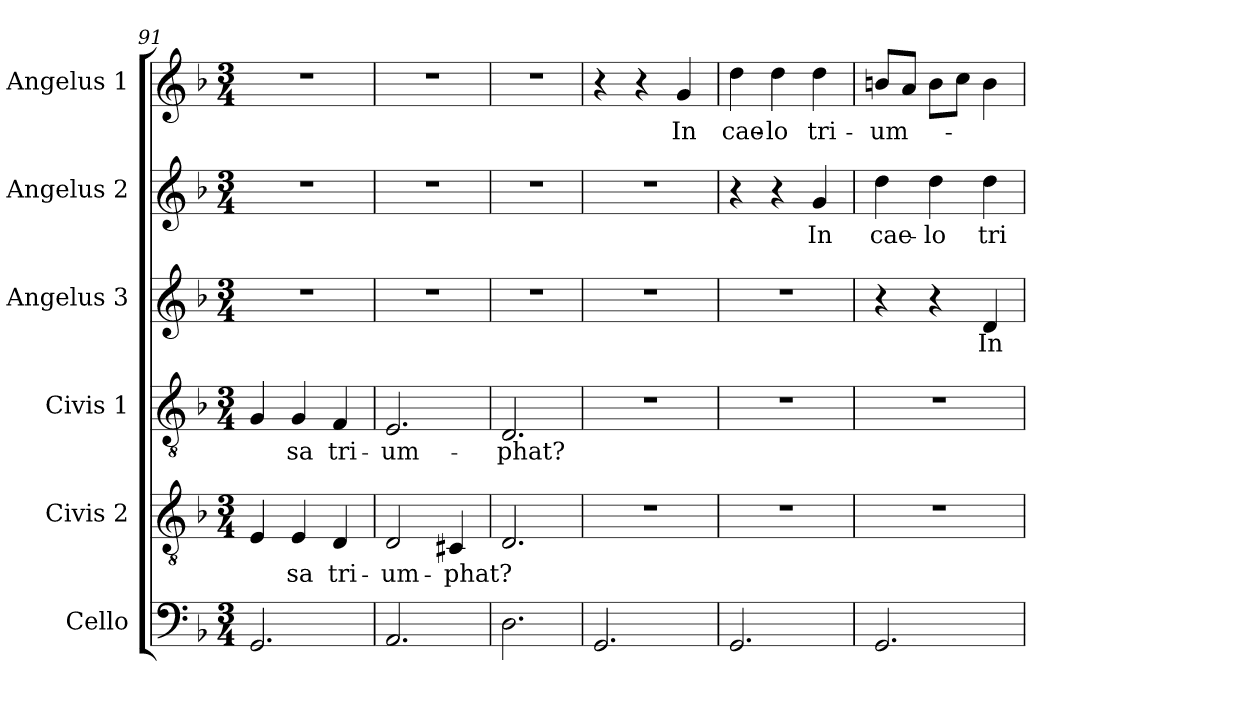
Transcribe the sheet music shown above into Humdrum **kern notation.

**kern	**kern	**text	**kern	**text	**kern	**text	**kern	**text	**kern	**text
*part6	*part5	*part5	*part4	*part4	*part3	*part3	*part2	*part2	*part1	*part1
*staff6	*staff5	*staff5	*staff4	*staff4	*staff3	*staff3	*staff2	*staff2	*staff1	*staff1
*I"Cello	*I"Civis 2	*	*I"Civis 1	*	*I"Angelus 3	*	*I"Angelus 2	*	*I"Angelus 1	*
*	*I'Cv 2	*	*I'Cv 1	*	*I'An 3	*	*I'An 2	*	*I'An 1	*
*clefF4	*clefGv2	*	*clefGv2	*	*clefG2	*	*clefG2	*	*clefG2	*
*k[b-]	*k[b-]	*	*k[b-]	*	*k[b-]	*	*k[b-]	*	*k[b-]	*
*F:	*F:	*	*F:	*	*F:	*	*F:	*	*F:	*
*M3/4	*M3/4	*	*M3/4	*	*M3/4	*	*M3/4	*	*M3/4	*
=91	=91	=91	=91	=91	=91	=91	=91	=91	=91	=91
2.GG/	4E/	.	4G/	.	2.r	.	2.r	.	2.r	.
!	!	!LO:LY:b	!	!	!	!	!	!	!	!
!	!	!	!	!LO:LY:b	!	!	!	!	!	!
.	4E/	-sa	4G/	-sa	.	.	.	.	.	.
!	!	!LO:LY:b	!	!	!	!	!	!	!	!
!	!	!	!	!LO:LY:b	!	!	!	!	!	!
.	4D/	tri-	4F/	tri-	.	.	.	.	.	.
=92	=92	=92	=92	=92	=92	=92	=92	=92	=92	=92
!	!	!LO:LY:b	!	!	!	!	!	!	!	!
!	!	!	!	!LO:LY:b	!	!	!	!	!	!
2.AA/	2D/	-um-	2.E/	-um-	2.r	.	2.r	.	2.r	.
!	!	!LO:LY:b	!	!	!	!	!	!	!	!
.	4C#X/	-phat?	.	.	.	.	.	.	.	.
=93	=93	=93	=93	=93	=93	=93	=93	=93	=93	=93
!	!	!	!	!LO:LY:b	!	!	!	!	!	!
2.D\	2.D/	.	2.D/	-phat?	2.r	.	2.r	.	2.r	.
!!LO:PB:g=z
=94	=94	=94	=94	=94	=94	=94	=94	=94	=94	=94
2.GG/	2.r	.	2.r	.	2.r	.	2.r	.	4r	.
.	.	.	.	.	.	.	.	.	4r	.
!	!	!	!	!	!	!	!	!	!	!LO:LY:b
.	.	.	.	.	.	.	.	.	4g/	In
=95	=95	=95	=95	=95	=95	=95	=95	=95	=95	=95
!	!	!	!	!	!	!	!	!	!	!LO:LY:b
2.GG/	2.r	.	2.r	.	2.r	.	4r	.	4dd\	cae-
!	!	!	!	!	!	!	!	!	!	!LO:LY:b
.	.	.	.	.	.	.	4r	.	4dd\	-lo
!	!	!	!	!	!	!	!	!LO:LY:b	!	!
!	!	!	!	!	!	!	!	!	!	!LO:LY:b
.	.	.	.	.	.	.	4g/	In	4dd\	tri-
=96	=96	=96	=96	=96	=96	=96	=96	=96	=96	=96
!	!	!	!	!	!	!	!	!LO:LY:b	!	!
!	!	!	!	!	!	!	!	!	!	!LO:LY:b
2.GG/	2.r	.	2.r	.	4r	.	4dd\	cae-	8bn/L	-um-
.	.	.	.	.	.	.	.	.	8a/J	.
!	!	!	!	!	!	!	!	!LO:LY:b	!	!
.	.	.	.	.	4r	.	4dd\	-lo	8b\L	.
.	.	.	.	.	.	.	.	.	8cc\J	.
!	!	!	!	!	!	!LO:LY:b	!	!	!	!
!	!	!	!	!	!	!	!	!LO:LY:b	!	!
.	.	.	.	.	4d/	In	4dd\	tri-	4b\	.
=	=	=	=	=	=	=	=	=	=	=
*-	*-	*-	*-	*-	*-	*-	*-	*-	*-	*-
